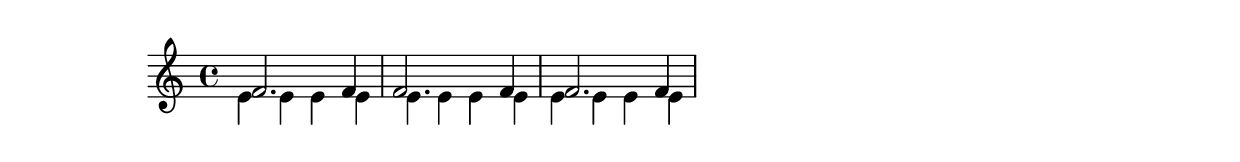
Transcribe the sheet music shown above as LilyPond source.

%% DO NOT EDIT this file manually; it was automatically
%% generated from the LilyPond Snippet Repository
%% (http://lsr.di.unimi.it).
%%
%% Make any changes in the LSR itself, or in
%% `Documentation/snippets/new/`, then run
%% `scripts/auxiliar/makelsr.pl`.
%%
%% This file is in the public domain.

\version "2.24.0"

\header {
  lsrtags = "rhythms, simultaneous-notes, tweaks-and-overrides"

  texidoc = "
When a dotted note in the upper voice is moved to avoid a collision
with a note in another voice, the default is to move the upper note to
the right.  This behaviour can be over-ridden by using the
@code{prefer-dotted-right} property of @code{NoteCollision}.
"

  doctitle = "Moving dotted notes in polyphony"
} % begin verbatim


\new Staff \relative c' <<
  {
    f2. f4
    \override Staff.NoteCollision.prefer-dotted-right = ##f
    f2. f4
    \override Staff.NoteCollision.prefer-dotted-right = ##t
    f2. f4
  }
  \\
  { e4 e e e e e e e e e e e }
>>
